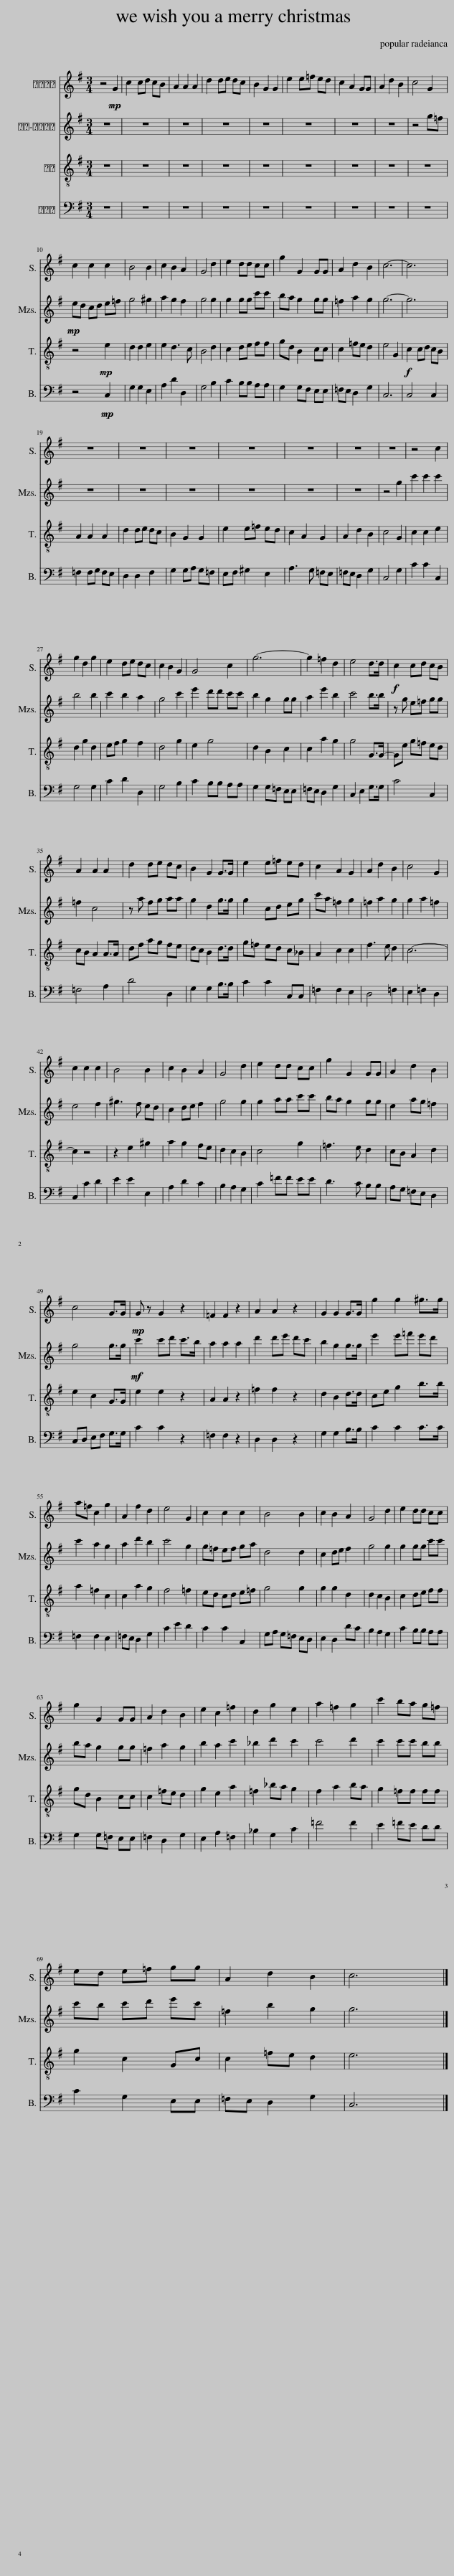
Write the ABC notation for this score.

X:1
%%score 1 2 3 4
L:1/8
M:3/4
I:linebreak $
K:G
V:1 treble
V:2 treble
V:3 treble-8
V:4 bass
V:1
 z4!mp! G2 | c2 cd cB | A2 A2 A2 | d2 de dc | B2 G2 G2 | %5
 e2 e=f ed | c2 A2 GG | A2 d2 B2 | c4 G2 |$ c2 c2 c2 | %10
 B4 B2 | c2 B2 A2 | G4 d2 | e2 dd cc | g2 G2 GG | %15
 A2 d2 B2 | c6- | c6 |$ z6 | z6 | %20
 z6 | z6 | z6 | z6 | z6 | %25
 z4 c2 |$ g2 d2 g2 | e2 de dc | c2 B2 G2 | G4 c2 | %30
 g6- | g2 =f2 d2 | e4 d>d |!f! c2 cd cB |$ A2 A2 A2 | %35
 d2 de dc | B2 G2 G>G | e2 e=f ed | c2 A2 G2 | A2 d2 B2 | %40
 c4 G2 |$ c2 c2 c2 | B4 B2 | c2 B2 A2 | G4 d2 | %45
 e2 dd cc | g2 G2 GG | A2 d2 B2 |$ c4 G>G |!mp! G z G2 z2 | %50
 =F2 F2 z2 | A2 A2 z2 | G2 G2 G>G | g2 g2 ^g>g |$ a=f c2 g2 | %55
 A2 f2 d2 | e4 G2 | c2 c2 c2 | B4 B2 | c2 B2 A2 | %60
 G4 d2 | e2 dd cc |$ g2 G2 GG | A2 d2 B2 | e2 c2 =f2 | %65
 d2 g2 e2 | a2 =f2 g2 | c'2 ba g=f |$ ed e=f gg | A2 d2 B2 | %70
 c6 |] %71
V:2
 z6 | z6 | z6 | z6 | z6 | %5
 z6 | z6 | z6 | z4 g=f |$!mp! ed cd e=f | %10
 g4 ^g2 | a2 g2 f2 | g4 g2 | g2 gg c'c' | ba g2 gg | %15
 =f2 a2 g2 | g6- | g6 |$ z6 | z6 | %20
 z6 | z6 | z6 | z6 | z4 g2 | %25
 c'2 c'2 c'2 |$ b4 b2 | c'2 b2 a2 | g4 c'2 | e'2 d'd' c'c' | %30
 b2 g2 gg | a2 e'2 b2 | c'4 b>b | z g e=f gg |$ =f2 c4 | %35
 z a fg aa | g2 d2 g>g | g2 cd eg | c'a =f2 g2 | =f2 a2 g2 | %40
 g2 a2 =f2 |$ e4 f2 | ^g3 f ed | c2 de f2 | g4 g2 | %45
 g2 aa c'c' | ba g2 gg | e2 ag =f2 |$ g4 g>g |!mf! c'2 c'd' c'>b | %50
 a2 a2 a2 | d'2 d'e' d'c' | b2 g2 g>g | e'2 e'=f' e'd' |$ c'2 a2 g2 | %55
 a2 d'2 b2 | c'4 g2 | g=f ef ga | d4 d2 | c2 de f2 | %60
 g4 g2 | g2 gg c'c' |$ ba g2 gg | =f2 a2 g2 | b2 a2 c'2 | %65
 _b2 d'2 c'2 | c'4 d'2 | c'2 c'c' bb |$ c'b c'd' e'c' | =f2 b2 g2 | %70
 g6 |] %71
V:3
 z6 | z6 | z6 | z6 | z6 | %5
 z6 | z6 | z6 | z6 |$ z4!mp! e2 | %10
 d2 d2 e2 | e2 d3 c | B4 d2 | c2 de ff | gd B2 cc | %15
 c2 =fe d2 | e4 G2 |!f! c2 cd cB |$ A2 A2 A2 | d2 de dc | %20
 B2 G2 G2 | e2 e=f ed | c2 A2 G2 | A2 d2 B2 | c4 G2 | %25
 c2 c2 e2 |$ d2 g2 d2 | ef g2 f2 | d4 g2 | e2 g4 | %30
 d2 B2 c2 | c2 a2 g2 | g4 G>G- | Ge g=f ed |$ cB A2 A>A | %35
 df ag fe | dc B2 d>d | g=f ed c_B | A2 c2 c2 | f3 e d2 | %40
 c6- |$ c2 z4 | z2 e2 ^g2 | a2 g2 fe | d2 c2 B2 | %45
 c4 g2 | =f3 e d2 | cB A2 d2 |$ e2 c2 G>G | e2 e2 z2 | %50
 A2 A2 z2 | =f2 f2 z2 | d2 B2 d>d | ce g2 b>b |$ a2 =f2 c2 | %55
 c2 a2 g2 | f4 =f2 | ed cd e=f | g4 g2 | g2 g2 d2 | %60
 d2 c2 B2 | c2 de ff |$ gd B2 cc | c2 =fe d2 | g2 e2 a2 | %65
 =f2 _ba g2 | f2 a2 ba | g2 =ff ff |$ g2 c2 Gc | c2 =fe d2 | %70
 e6 |] %71
V:4
 z6 | z6 | z6 | z6 | z6 | %5
 z6 | z6 | z6 | z6 |$ z4!mp! C,2 | %10
 G,2 G,2 E,2 | A,2 D2 D,2 | G,4 B,2 | C2 B,B, A,A, | G,2 G,F, E,E, | %15
 =F,E, D,2 G,2 | C,6 | C,4 C,2 |$ =F,2 F,G, F,E, | D,2 D,2 F,2 | %20
 G,2 G,A, G,=F, | E,F, ^G,2 E,2 | A,3 G, =F,E, | =F,E, D,2 G,2 | C,4 G,2 | %25
 C2 C2 C,2 |$ G,4 G,2 | C2 D2 D,2 | G,4 B,2 | C2 B,B, A,A, | %30
 G,2 G,=F, E,E, | =F,E, D,2 G,2 | C,2 E,2 G,>G, | C4 C,2 |$ =F,4 A,2 | %35
 D4 D,2 | G,2 G,2 B,>B, | C2 C2 C,C, | =F,2 F,2 E,2 | D,4 =F,2 | %40
 E,2 =F,2 D,2 |$ C,2 C2 D2 | E2 E2 E,2 | A,2 D2 C2 | B,2 A,2 G,2 | %45
 C2 =FF EE | D3 C B,B, | A,G, =F,E, D,2 |$ C,D, E,F, G,>G, | C2 C2 z2 | %50
 =F,2 F,2 z2 | D,2 D,2 z2 | G,2 G,2 B,>B, | C2 C2 C>C |$ =F,2 F,2 E,2 | %55
 =F,E, D,2 G,2 | C2 E2 D2 | C2 C2 C,2 | G,A, G,=F, E,D, | E,2 D,2 DC | %60
 B,2 A,2 G,2 | C2 B,B, A,A, |$ G,2 G,=F, E,E, | =F,2 D,2 G,2 | E,2 A,2 =F,2 | %65
 _B,2 G,2 C2 | =F4 F2 | E2 =FE DD |$ C2 G,2 E,E, | =F,E, D,2 G,2 | %70
 C,6 |] %71
